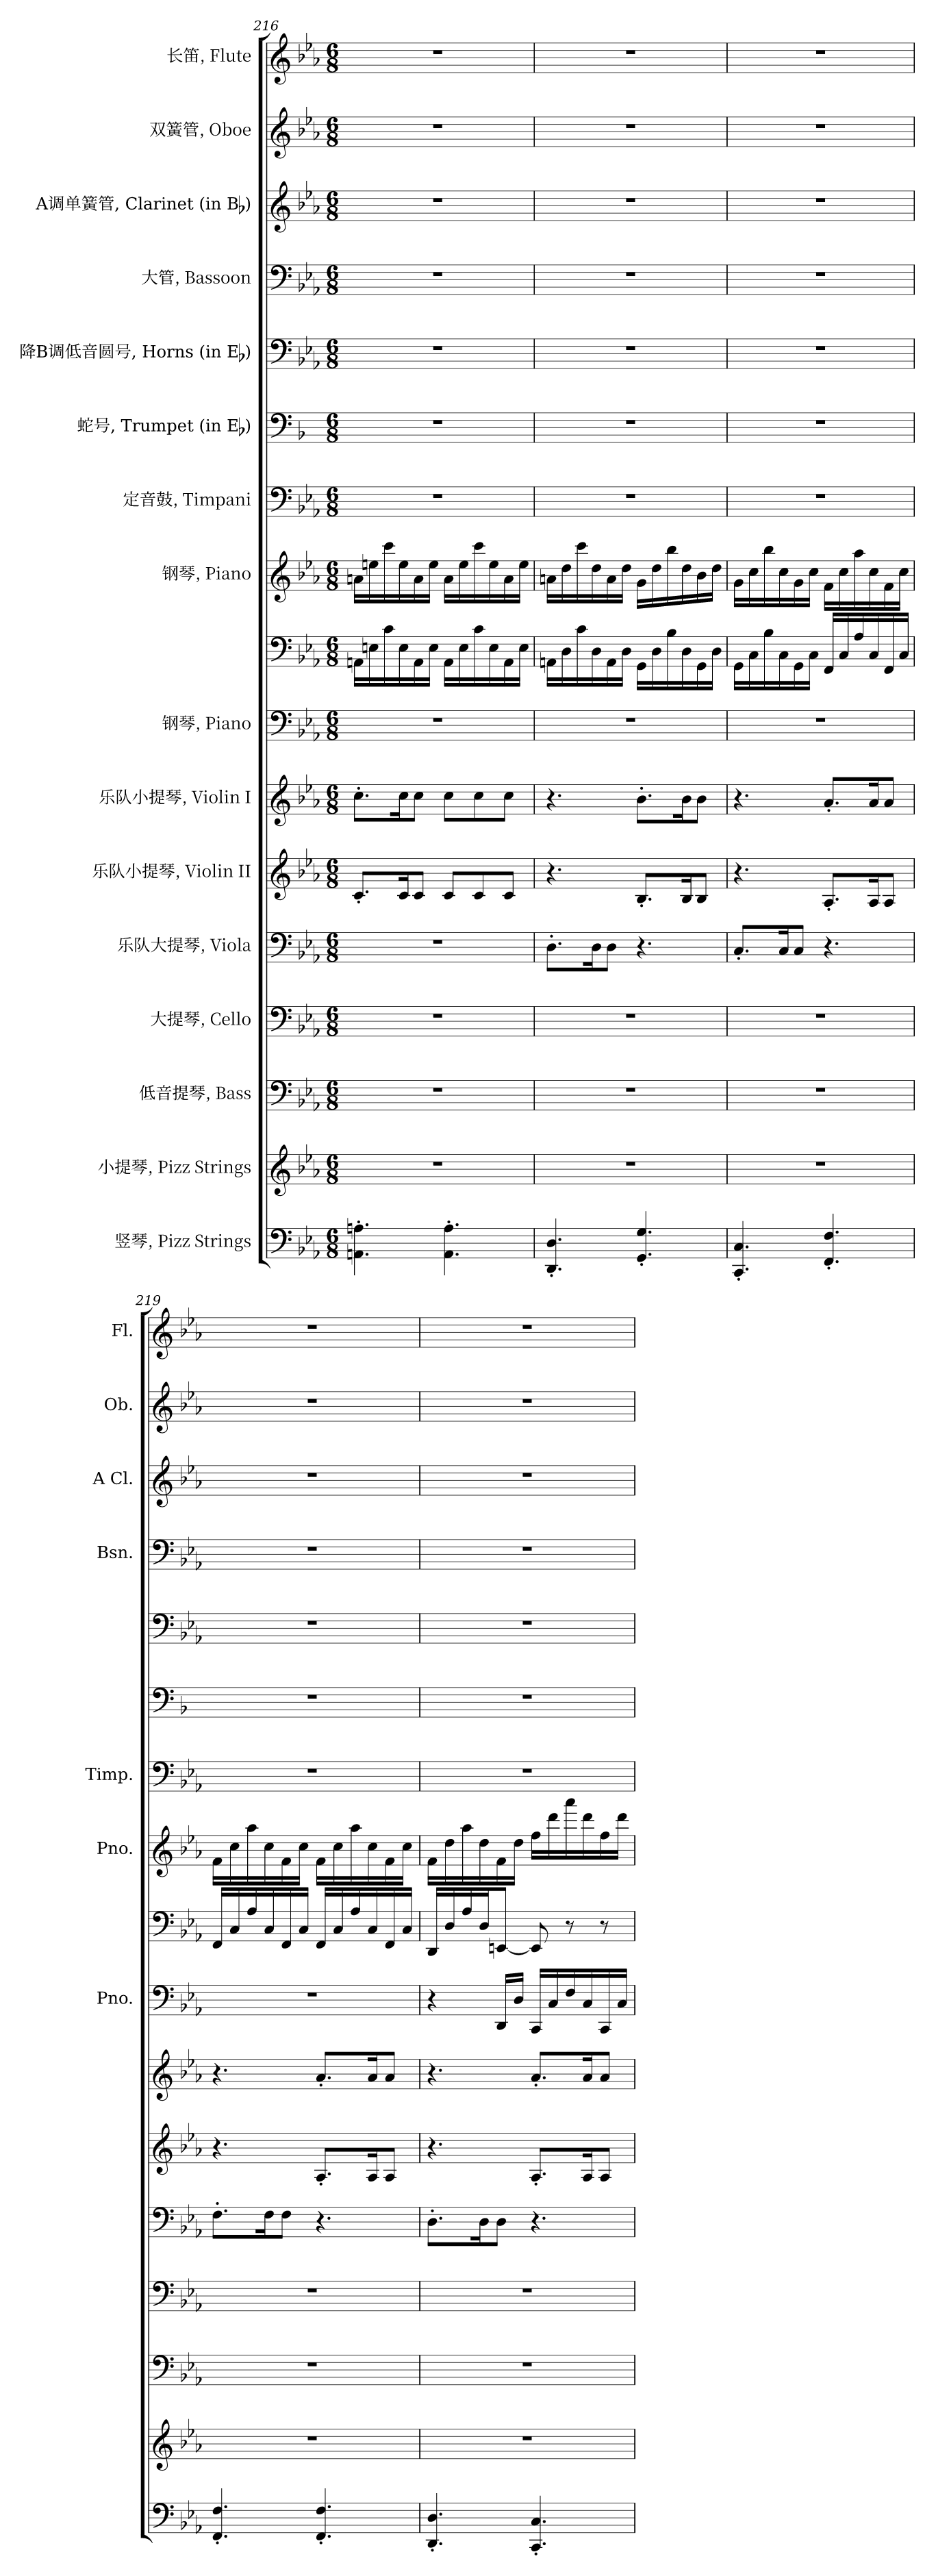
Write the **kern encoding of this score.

**kern	**kern	**kern	**kern	**kern	**kern	**kern	**kern	**kern	**kern	**kern	**kern	**kern	**kern	**kern	**kern	**kern
*part16	*part15	*part14	*part13	*part12	*part11	*part10	*part9	*part9	*part8	*part7	*part6	*part5	*part4	*part3	*part2	*part1
*staff17	*staff16	*staff15	*staff14	*staff13	*staff12	*staff11	*staff10	*staff9	*staff8	*staff7	*staff6	*staff5	*staff4	*staff3	*staff2	*staff1
*I"竖琴, Pizz Strings	*I"小提琴, Pizz Strings	*I"低音提琴, Bass	*I"大提琴, Cello	*I"乐队大提琴, Viola	*I"乐队小提琴, Violin II	*I"乐队小提琴, Violin I	*I"钢琴, Piano	*	*I"钢琴, Piano	*I"定音鼓, Timpani	*I"蛇号, Trumpet (in Eb)	*I"降B调低音圆号, Horns (in Eb)	*I"大管, Bassoon	*I"A调单簧管, Clarinet (in Bb)	*I"双簧管, Oboe	*I"长笛, Flute
*	*	*	*	*	*	*	*I'Pno.	*	*I'Pno.	*I'Timp.	*	*	*I'Bsn.	*I'A Cl.	*I'Ob.	*I'Fl.
!!LO:PB:g=z
*clefF4	*clefG2	*clefF4	*clefF4	*clefF4	*clefG2	*clefG2	*clefF4	*clefF4	*clefG2	*clefF4	*clefF4	*clefF4	*clefF4	*clefG2	*clefG2	*clefG2
*	*	*ITrd7c12	*	*	*	*	*	*	*	*	*ITrd1c2	*ITrd1c2	*	*ITrd2c3	*	*
*k[b-e-a-]	*k[b-e-a-]	*k[b-e-a-]	*k[b-e-a-]	*k[b-e-a-]	*k[b-e-a-]	*k[b-e-a-]	*k[b-e-a-]	*k[b-e-a-]	*k[b-e-a-]	*k[b-e-a-]	*k[b-e-a-]	*k[b-e-a-d-g-]	*k[b-e-a-]	*k[]	*k[b-e-a-]	*k[b-e-a-]
*M6/8	*M6/8	*M6/8	*M6/8	*M6/8	*M6/8	*M6/8	*M6/8	*M6/8	*M6/8	*M6/8	*M6/8	*M6/8	*M6/8	*M6/8	*M6/8	*M6/8
=216	=216	=216	=216	=216	=216	=216	=216	=216	=216	=216	=216	=216	=216	=216	=216	=216
4.AAn\' 4.An\'	2.r	2.r	2.r	2.r	8.c'/L	8.cc'\L	2.r	16AAn\LL	16an\LL	2.r	2.r	2.r	2.r	2.r	2.r	2.r
.	.	.	.	.	.	.	.	16En\	16een\	.	.	.	.	.	.	.
.	.	.	.	.	.	.	.	16c\	16ccc\	.	.	.	.	.	.	.
.	.	.	.	.	16c/K	16cc\K	.	16E\	16ee\	.	.	.	.	.	.	.
.	.	.	.	.	8c/J	8cc\J	.	16AA\	16a\	.	.	.	.	.	.	.
.	.	.	.	.	.	.	.	16E\JJ	16ee\JJ	.	.	.	.	.	.	.
4.AA\' 4.A\'	.	.	.	.	8c/L	8cc\L	.	16AA\LL	16a\LL	.	.	.	.	.	.	.
.	.	.	.	.	.	.	.	16E\	16ee\	.	.	.	.	.	.	.
.	.	.	.	.	8c/	8cc\	.	16c\	16ccc\	.	.	.	.	.	.	.
.	.	.	.	.	.	.	.	16E\	16ee\	.	.	.	.	.	.	.
.	.	.	.	.	8c/J	8cc\J	.	16AA\	16a\	.	.	.	.	.	.	.
.	.	.	.	.	.	.	.	16E\JJ	16ee\JJ	.	.	.	.	.	.	.
=217	=217	=217	=217	=217	=217	=217	=217	=217	=217	=217	=217	=217	=217	=217	=217	=217
4.DD/' 4.D/'	2.r	2.r	2.r	8.D'\L	4.r	4.r	2.r	16AAn\LL	16an\LL	2.r	2.r	2.r	2.r	2.r	2.r	2.r
.	.	.	.	.	.	.	.	16D\	16dd\	.	.	.	.	.	.	.
.	.	.	.	.	.	.	.	16c\	16ccc\	.	.	.	.	.	.	.
.	.	.	.	16D\K	.	.	.	16D\	16dd\	.	.	.	.	.	.	.
.	.	.	.	8D\J	.	.	.	16AA\	16a\	.	.	.	.	.	.	.
.	.	.	.	.	.	.	.	16D\JJ	16dd\JJ	.	.	.	.	.	.	.
4.GG/' 4.G/'	.	.	.	4.r	8.B-'/L	8.b-'\L	.	16GG\LL	16g\LL	.	.	.	.	.	.	.
.	.	.	.	.	.	.	.	16D\	16dd\	.	.	.	.	.	.	.
.	.	.	.	.	.	.	.	16B-\	16bb-\	.	.	.	.	.	.	.
.	.	.	.	.	16B-/K	16b-\K	.	16D\	16dd\	.	.	.	.	.	.	.
.	.	.	.	.	8B-/J	8b-\J	.	16GG\	16b-\	.	.	.	.	.	.	.
.	.	.	.	.	.	.	.	16D\JJ	16dd\JJ	.	.	.	.	.	.	.
=218	=218	=218	=218	=218	=218	=218	=218	=218	=218	=218	=218	=218	=218	=218	=218	=218
4.CC/' 4.C/'	2.r	2.r	2.r	8.C'/L	4.r	4.r	2.r	16GG\LL	16g\LL	2.r	2.r	2.r	2.r	2.r	2.r	2.r
.	.	.	.	.	.	.	.	16C\	16cc\	.	.	.	.	.	.	.
.	.	.	.	.	.	.	.	16B-\	16bb-\	.	.	.	.	.	.	.
.	.	.	.	16C/K	.	.	.	16C\	16cc\	.	.	.	.	.	.	.
.	.	.	.	8C/J	.	.	.	16GG\	16g\	.	.	.	.	.	.	.
.	.	.	.	.	.	.	.	16C\JJ	16cc\JJ	.	.	.	.	.	.	.
4.FF/' 4.F/'	.	.	.	4.r	8.A-'/L	8.a-'/L	.	16FF/LL	16f\LL	.	.	.	.	.	.	.
.	.	.	.	.	.	.	.	16C/	16cc\	.	.	.	.	.	.	.
.	.	.	.	.	.	.	.	16A-/	16aa-\	.	.	.	.	.	.	.
.	.	.	.	.	16A-/K	16a-/K	.	16C/	16cc\	.	.	.	.	.	.	.
.	.	.	.	.	8A-/J	8a-/J	.	16FF/	16f\	.	.	.	.	.	.	.
.	.	.	.	.	.	.	.	16C/JJ	16cc\JJ	.	.	.	.	.	.	.
!!LO:PB:g=z
=219	=219	=219	=219	=219	=219	=219	=219	=219	=219	=219	=219	=219	=219	=219	=219	=219
4.FF/' 4.F/'	2.r	2.r	2.r	8.F'\L	4.r	4.r	2.r	16FF/LL	16f\LL	2.r	2.r	2.r	2.r	2.r	2.r	2.r
.	.	.	.	.	.	.	.	16C/	16cc\	.	.	.	.	.	.	.
.	.	.	.	.	.	.	.	16A-/	16aa-\	.	.	.	.	.	.	.
.	.	.	.	16F\K	.	.	.	16C/	16cc\	.	.	.	.	.	.	.
.	.	.	.	8F\J	.	.	.	16FF/	16f\	.	.	.	.	.	.	.
.	.	.	.	.	.	.	.	16C/JJ	16cc\JJ	.	.	.	.	.	.	.
4.FF/' 4.F/'	.	.	.	4.r	8.A-'/L	8.a-'/L	.	16FF/LL	16f\LL	.	.	.	.	.	.	.
.	.	.	.	.	.	.	.	16C/	16cc\	.	.	.	.	.	.	.
.	.	.	.	.	.	.	.	16A-/	16aa-\	.	.	.	.	.	.	.
.	.	.	.	.	16A-/K	16a-/K	.	16C/	16cc\	.	.	.	.	.	.	.
.	.	.	.	.	8A-/J	8a-/J	.	16FF/	16f\	.	.	.	.	.	.	.
.	.	.	.	.	.	.	.	16C/JJ	16cc\JJ	.	.	.	.	.	.	.
=220	=220	=220	=220	=220	=220	=220	=220	=220	=220	=220	=220	=220	=220	=220	=220	=220
4.DD/' 4.D/'	2.r	2.r	2.r	8.D'\L	4.r	4.r	4r	16DD/LL	16f\LL	2.r	2.r	2.r	2.r	2.r	2.r	2.r
.	.	.	.	.	.	.	.	16D/	16dd\	.	.	.	.	.	.	.
.	.	.	.	.	.	.	.	16A-/	16aa-\	.	.	.	.	.	.	.
.	.	.	.	16D\K	.	.	.	16D/J	16dd\	.	.	.	.	.	.	.
.	.	.	.	8D\J	.	.	16DD/LL	[8EEn/J	16f\	.	.	.	.	.	.	.
.	.	.	.	.	.	.	16D/JJ	.	16dd\JJ	.	.	.	.	.	.	.
4.CC/' 4.C/'	.	.	.	4.r	8.A-'/L	8.a-'/L	16CC/LL	8EE/]	16ff\LL	.	.	.	.	.	.	.
.	.	.	.	.	.	.	16C/	.	16ddd\	.	.	.	.	.	.	.
.	.	.	.	.	.	.	16F/	8r	16aaa-\	.	.	.	.	.	.	.
.	.	.	.	.	16A-/K	16a-/K	16C/	.	16ddd\	.	.	.	.	.	.	.
.	.	.	.	.	8A-/J	8a-/J	16CC/	8r	16ff\	.	.	.	.	.	.	.
.	.	.	.	.	.	.	16C/JJ	.	16ddd\JJ	.	.	.	.	.	.	.
=	=	=	=	=	=	=	=	=	=	=	=	=	=	=	=	=
*-	*-	*-	*-	*-	*-	*-	*-	*-	*-	*-	*-	*-	*-	*-	*-	*-
